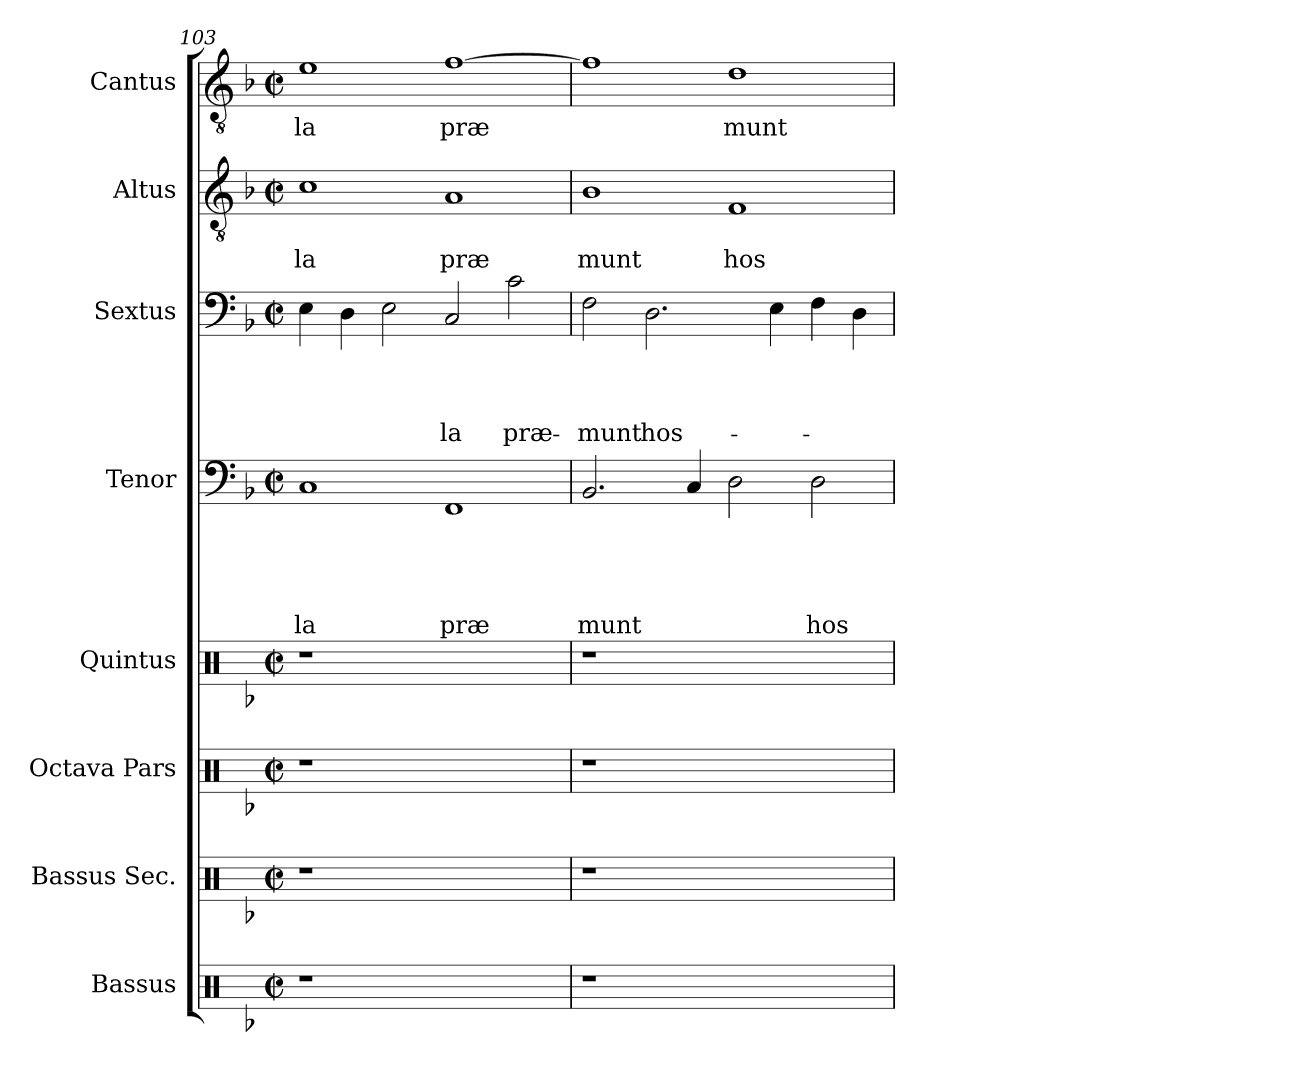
**kern	**kern	**kern	**kern	**kern	**text	**text	**text	**text	**text	**kern	**text	**text	**text	**text	**kern	**text	**text	**kern	**text
*part8	*part7	*part6	*part5	*part4	*part4	*part4	*part4	*part4	*part4	*part3	*part3	*part3	*part3	*part3	*part2	*part2	*part2	*part1	*part1
*staff8	*staff7	*staff6	*staff5	*staff4	*staff4	*staff4	*staff4	*staff4	*staff4	*staff3	*staff3	*staff3	*staff3	*staff3	*staff2	*staff2	*staff2	*staff1	*staff1
*I"Bassus	*I"Bassus Sec.	*I"Octava Pars	*I"Quintus	*I"Tenor	*	*	*	*	*	*I"Sextus	*	*	*	*	*I"Altus	*	*	*I"Cantus	*
*I'Bassus	*I'Bassus Sec.	*I'Octava Pars	*I'Quintus	*I'Tenor	*	*	*	*	*	*I'Sextus	*	*	*	*	*I'Altus	*	*	*I'Cantus	*
!!LO:LB:g=z
*clefX	*clefX	*clefX	*clefX	*clefF4	*	*	*	*	*	*clefF4	*	*	*	*	*clefGv2	*	*	*clefGv2	*
*	*	*	*	*ITrd-3c-5	*	*	*	*	*	*ITrd-3c-5	*	*	*	*	*ITrd-3c-5	*	*	*ITrd-3c-5	*
*k[b-]	*k[b-]	*k[b-]	*k[b-]	*k[b-e-]	*	*	*	*	*	*k[b-e-]	*	*	*	*	*k[b-e-]	*	*	*k[b-e-]	*
*F:	*F:	*F:	*F:	*B-:	*	*	*	*	*	*B-:	*	*	*	*	*B-:	*	*	*B-:	*
*M2/2	*M2/2	*M2/2	*M2/2	*M2/2	*	*	*	*	*	*M2/2	*	*	*	*	*M2/2	*	*	*M2/2	*
*met(c|)	*met(c|)	*met(c|)	*met(c|)	*met(c|)	*	*	*	*	*	*met(c|)	*	*	*	*	*met(c|)	*	*	*met(c|)	*
=103	=103	=103	=103	=103	=103	=103	=103	=103	=103	=103	=103	=103	=103	=103	=103	=103	=103	=103	=103
!	!	!	!	!	!	!	!	!	!LO:LY:b	!	!	!	!	!	!	!	!LO:LY:b	!	!LO:LY:b
1r	1r	1r	1r	1F	.	.	.	.	la	4A\	.	.	.	.	1f	.	la	1a	la
.	.	.	.	.	.	.	.	.	.	4G\	.	.	.	.	.	.	.	.	.
.	.	.	.	.	.	.	.	.	.	2A\	.	.	.	.	.	.	.	.	.
!	!	!	!	!	!	!	!	!	!LO:LY:b	!	!	!	!	!LO:LY:b	!	!	!LO:LY:b	!	!LO:LY:b
1ryy	1ryy	1ryy	1ryy	1BB-	.	.	.	.	præ	2F/	.	.	.	la	1d	.	præ	[>1b-	præ
!	!	!	!	!	!	!	!	!	!	!	!	!	!	!LO:LY:b	!	!	!	!	!
.	.	.	.	.	.	.	.	.	.	2f\	.	.	.	præ-	.	.	.	.	.
=104	=104	=104	=104	=104	=104	=104	=104	=104	=104	=104	=104	=104	=104	=104	=104	=104	=104	=104	=104
!	!	!	!	!	!	!	!	!	!LO:LY:b	!	!	!	!	!LO:LY:b	!	!	!LO:LY:b	!	!
1r	1r	1r	1r	2.E-/	.	.	.	.	munt	2B-\	.	.	.	-munt	1e-	.	munt	1b-]	.
!	!	!	!	!	!	!	!	!	!	!	!	!	!	!LO:LY:b	!	!	!	!	!
.	.	.	.	.	.	.	.	.	.	2.G\	.	.	.	hos-	.	.	.	.	.
.	.	.	.	4F/	.	.	.	.	.	.	.	.	.	.	.	.	.	.	.
!	!	!	!	!	!	!	!	!	!	!	!	!	!	!	!	!	!LO:LY:b	!	!LO:LY:b
1ryy	1ryy	1ryy	1ryy	2G\	.	.	.	.	.	.	.	.	.	.	1B-	.	hos	1g	munt
.	.	.	.	.	.	.	.	.	.	4A\	.	.	.	.	.	.	.	.	.
!	!	!	!	!	!	!	!	!	!LO:LY:b	!	!	!	!	!	!	!	!	!	!
.	.	.	.	2G\	.	.	.	.	hos	4B-\	.	.	.	.	.	.	.	.	.
.	.	.	.	.	.	.	.	.	.	4G\	.	.	.	.	.	.	.	.	.
=	=	=	=	=	=	=	=	=	=	=	=	=	=	=	=	=	=	=	=
*-	*-	*-	*-	*-	*-	*-	*-	*-	*-	*-	*-	*-	*-	*-	*-	*-	*-	*-	*-
